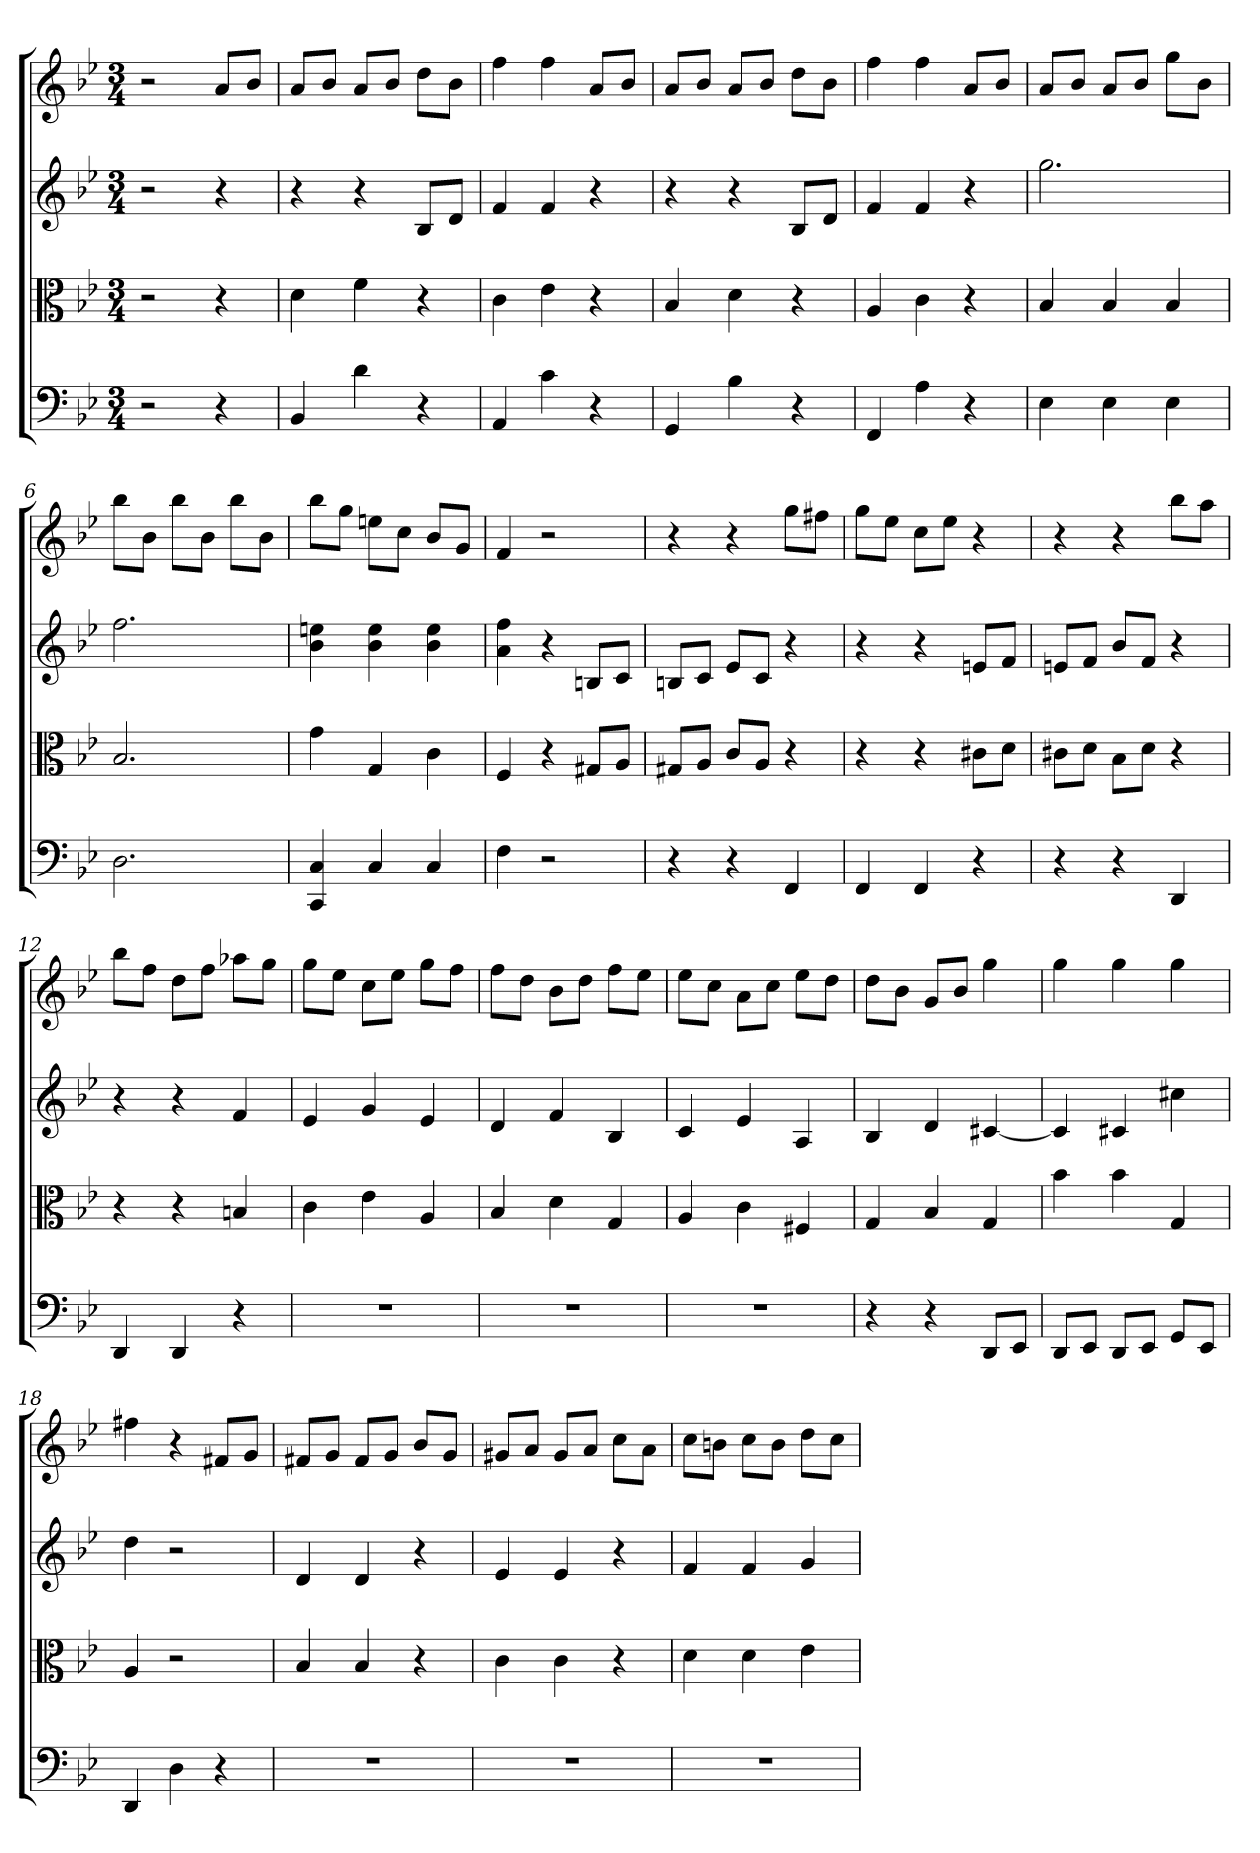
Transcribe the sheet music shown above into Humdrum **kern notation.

**kern	**kern	**kern	**kern
*part4	*part3	*part2	*part1
*staff4	*staff3	*staff2	*staff1
*clefF4	*clefC3	*	*
*k[b-e-]	*k[b-e-]	*k[b-e-]	*k[b-e-]
*B-:	*B-:	*B-:	*B-:
*M3/4	*M3/4	*M3/4	*M3/4
=	=	=	=
2r	2r	2r	2r
4r	4r	4r	8aL
.	.	.	8b-J
=1	=1	=1	=1
4BB-	4d	4r	8aL
.	.	.	8b-J
4d	4f	4r	8aL
.	.	.	8b-J
4r	4r	8B-L	8ddL
.	.	8dJ	8b-J
=2	=2	=2	=2
4AA	4c	4f	4ff
4c	4e-	4f	4ff
4r	4r	4r	8aL
.	.	.	8b-J
=3	=3	=3	=3
4GG	4B-	4r	8aL
.	.	.	8b-J
4B-	4d	4r	8aL
.	.	.	8b-J
4r	4r	8B-L	8ddL
.	.	8dJ	8b-J
=4	=4	=4	=4
4FF	4A	4f	4ff
4A	4c	4f	4ff
4r	4r	4r	8aL
.	.	.	8b-J
=5	=5	=5	=5
4E-	4B-	2.gg	8aL
.	.	.	8b-J
4E-	4B-	.	8aL
.	.	.	8b-J
4E-	4B-	.	8ggL
.	.	.	8b-J
=6	=6	=6	=6
2.D	2.B-	2.ff	8bb-L
.	.	.	8b-J
.	.	.	8bb-L
.	.	.	8b-J
.	.	.	8bb-L
.	.	.	8b-J
=7	=7	=7	=7
4CC 4C	4g	4b- 4een	8bb-L
.	.	.	8ggJ
4C	4G	4b- 4ee	8eenL
.	.	.	8ccJ
4C	4c	4b- 4ee	8b-L
.	.	.	8gJ
=8	=8	=8	=8
4F	4F	4a 4ff	4f
2r	4r	4r	2r
.	8G#X/L	8BnL	.
.	8A/J	8cJ	.
=9	=9	=9	=9
4r	8G#X/L	8BnL	4r
.	8A/J	8cJ	.
4r	8c/L	8e-L	4r
.	8A/J	8cJ	.
4FF	4r	4r	8ggL
.	.	.	8ff#XJ
=10	=10	=10	=10
4FF	4r	4r	8ggL
.	.	.	8ee-J
4FF	4r	4r	8ccL
.	.	.	8ee-J
4r	8c#X\L	8enL	4r
.	8d\J	8fJ	.
=11	=11	=11	=11
4r	8c#X\L	8enL	4r
.	8d\J	8fJ	.
4r	8B-\L	8b-L	4r
.	8d\J	8fJ	.
4DD	4r	4r	8bb-L
.	.	.	8aaJ
=12	=12	=12	=12
4DD	4r	4r	8bb-L
.	.	.	8ffJ
4DD	4r	4r	8ddL
.	.	.	8ffJ
4r	4Bn	4f	8aa-XL
.	.	.	8ggJ
=13	=13	=13	=13
2.r	4c	4e-	8ggL
.	.	.	8ee-J
.	4e-	4g	8ccL
.	.	.	8ee-J
.	4A	4e-	8ggL
.	.	.	8ffJ
=14	=14	=14	=14
2.r	4B-	4d	8ffL
.	.	.	8ddJ
.	4d	4f	8b-L
.	.	.	8ddJ
.	4G	4B-	8ffL
.	.	.	8ee-J
=15	=15	=15	=15
2.r	4A	4c	8ee-L
.	.	.	8ccJ
.	4c	4e-	8aL
.	.	.	8ccJ
.	4F#X	4A	8ee-L
.	.	.	8ddJ
=16	=16	=16	=16
4r	4G	4B-	8ddL
.	.	.	8b-J
4r	4B-	4d	8gL
.	.	.	8b-J
8DD/L	4G	[4c#X	4gg
8EE-/J	.	.	.
=17	=17	=17	=17
8DD/L	4b-	4c#]	4gg
8EE-/J	.	.	.
8DD/L	4b-	4c#X	4gg
8EE-/J	.	.	.
8GG/L	4G	4cc#X	4gg
8EE-/J	.	.	.
=18	=18	=18	=18
4DD	4A	4dd	4ff#X
4D	2r	2r	4r
4r	.	.	8f#XL
.	.	.	8gJ
=19	=19	=19	=19
2.r	4B-	4d	8f#XL
.	.	.	8gJ
.	4B-	4d	8f#L
.	.	.	8gJ
.	4r	4r	8b-L
.	.	.	8gJ
=20	=20	=20	=20
2.r	4c	4e-	8g#XL
.	.	.	8aJ
.	4c	4e-	8g#L
.	.	.	8aJ
.	4r	4r	8ccL
.	.	.	8aJ
=21	=21	=21	=21
2.r	4d	4f	8ccL
.	.	.	8bnJ
.	4d	4f	8ccL
.	.	.	8bJ
.	4e-	4g	8ddL
.	.	.	8ccJ
=	=	=	=
*-	*-	*-	*-
